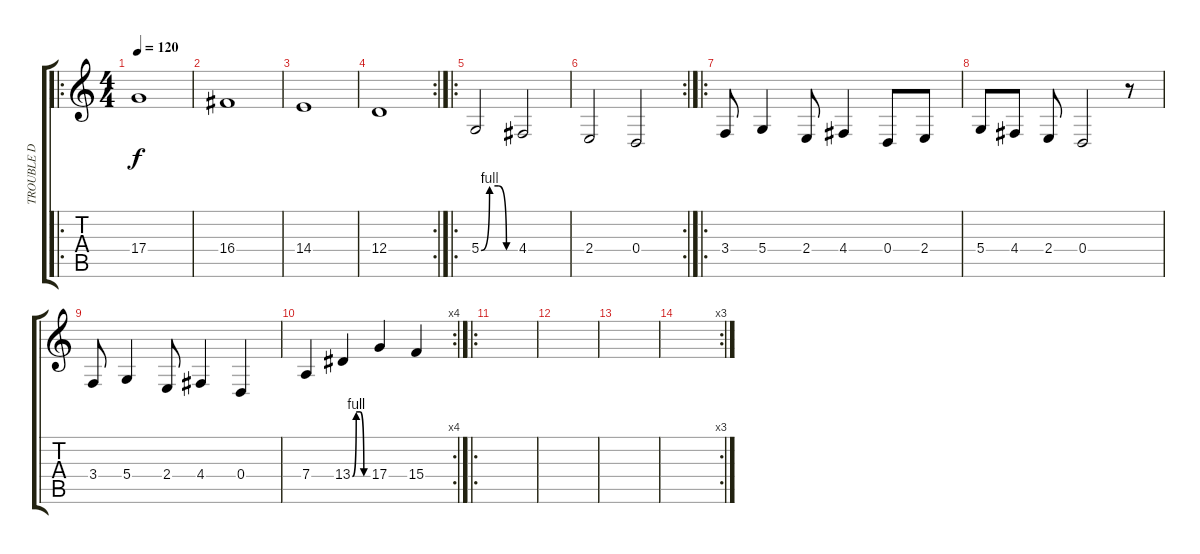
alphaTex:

\track ("TROUBLE D VOCAL" "TROUBLE D ") {instrument lead2sawtooth}
\staff {score tabs}
\tuning (E4 B3 G3 D3 A2 E2) {hide}
\ro
\ts (4 4)
\tempo 120
\clef g2
\ks c
17.4.1{dy f} |
16.4.1 |
14.4.1 |
\rc 2
12.4.1 |
\ro
5.4{be (custom 0 0 15 4 30 4 45 0 60 0)}.2 4.4.2 |
\rc 2
2.4.2 0.4.2 |
\ro
3.4.8 5.4.4 2.4.8 4.4.4 0.4.8 2.4.8 |
5.4.8 4.4.8 2.4.8 0.4.2 r.8 |
3.4.8 5.4.4 2.4.8 4.4.4 0.4.4 |
\rc 4
7.4.4 13.4{be (custom 0 0 15 4 30 4 45 0 60 0)}.4 17.4.4 15.4.4 |
\ro
|
|
|
\rc 3
